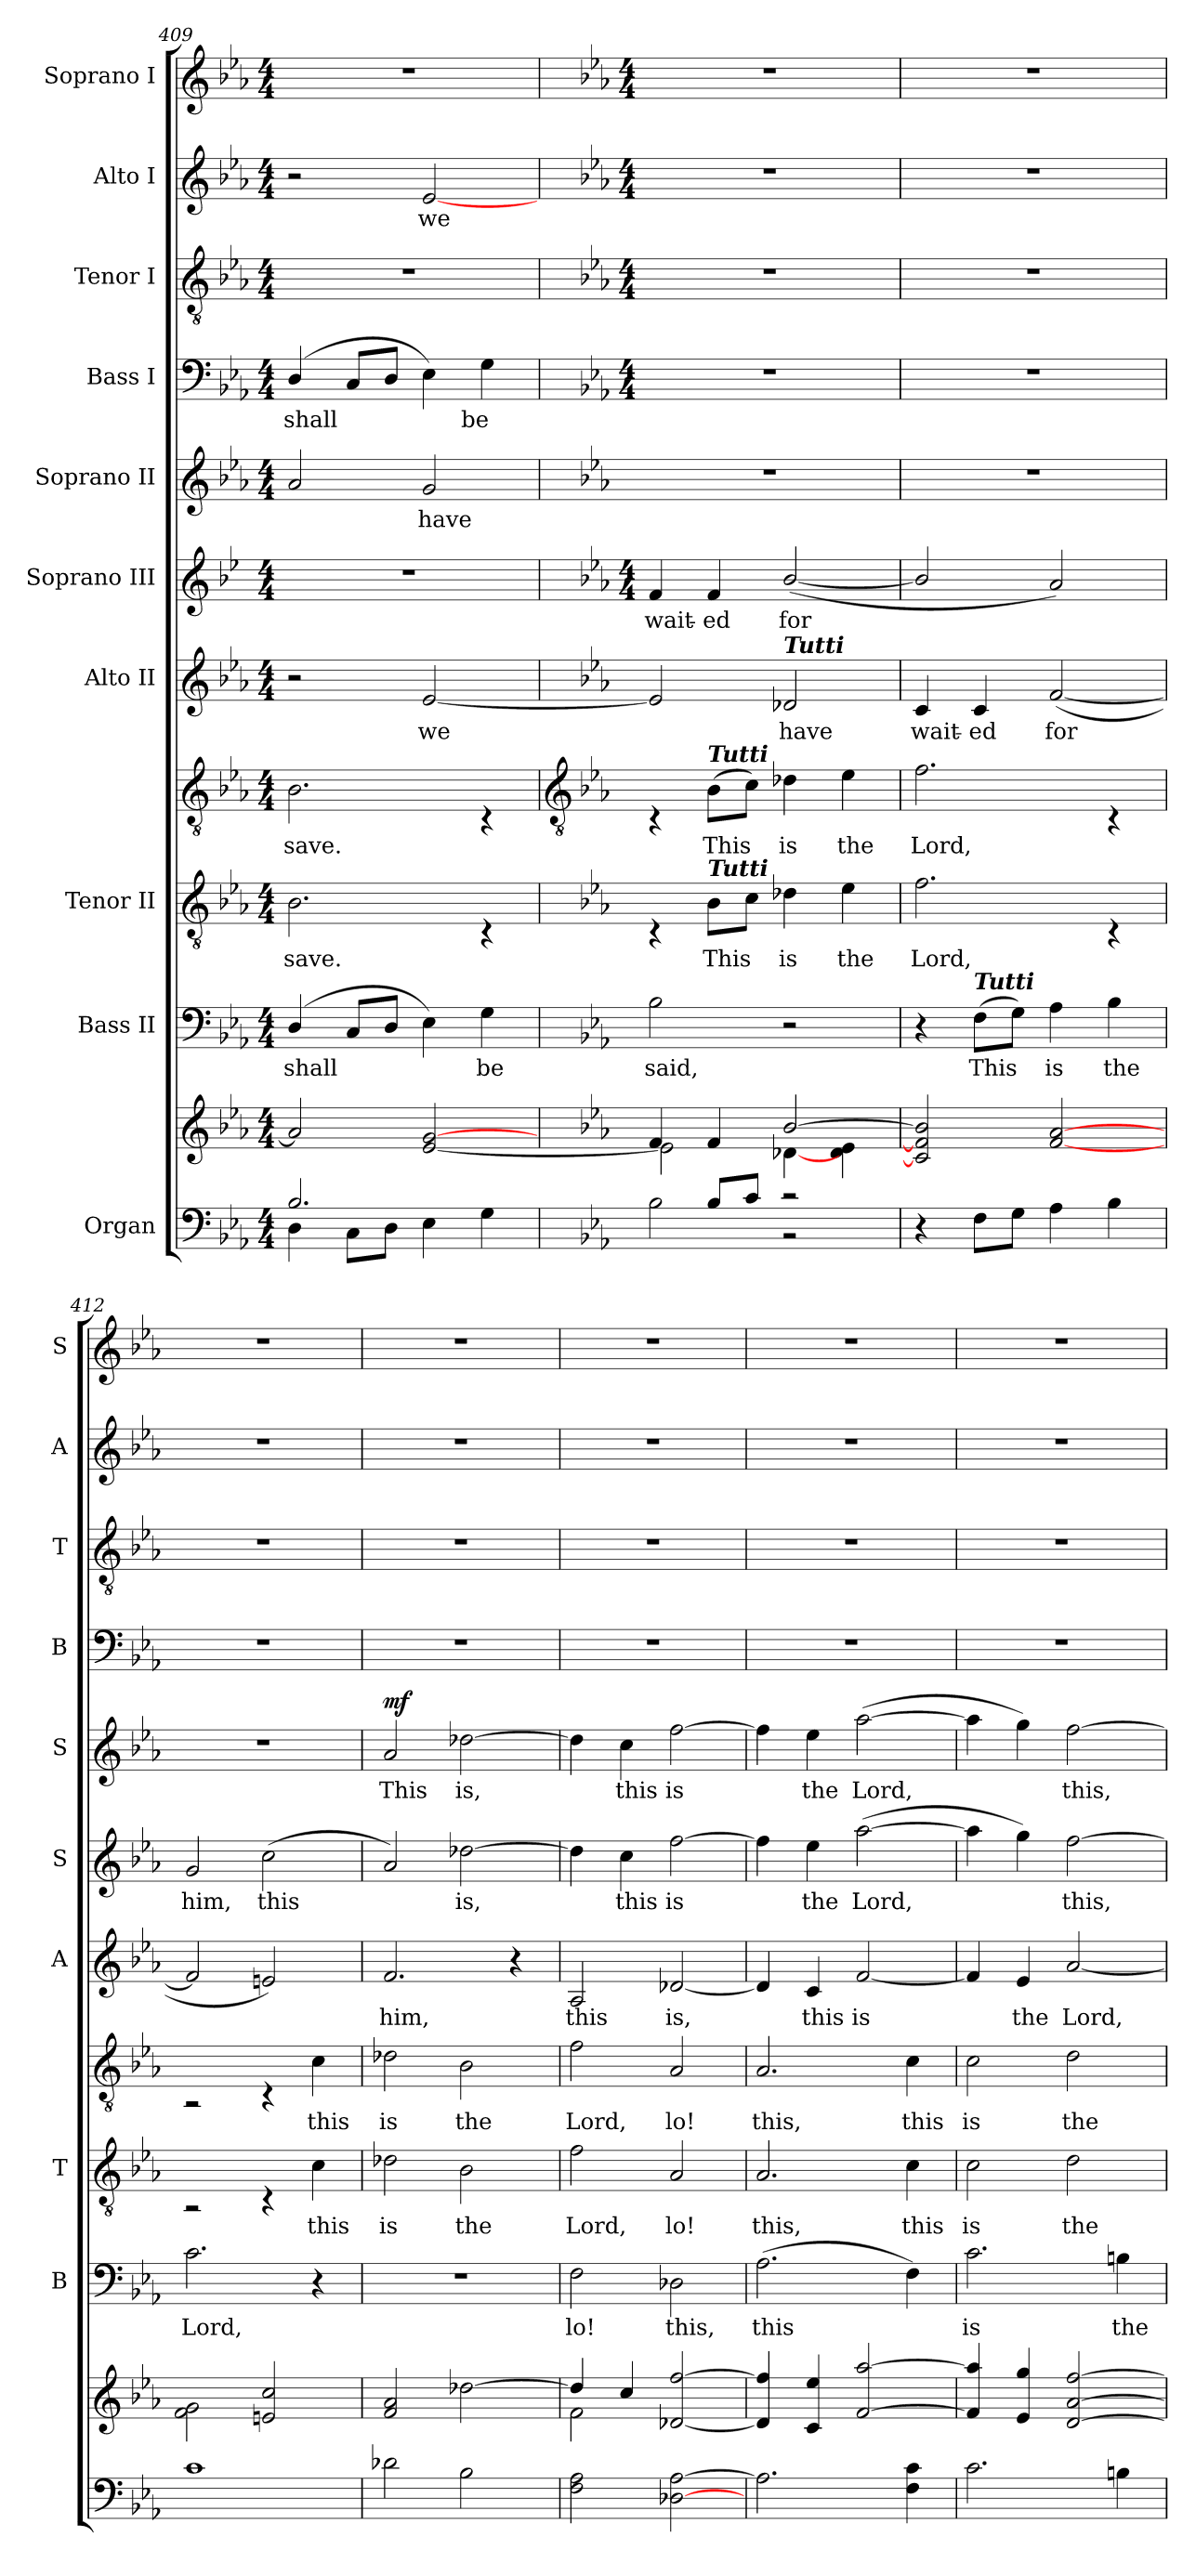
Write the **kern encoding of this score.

**kern	**kern	**kern	**text	**kern	**text	**kern	**text	**kern	**text	**kern	**text	**kern	**text	**dynam	**kern	**text	**kern	**kern	**text	**kern
*part10	*part10	*part9	*part9	*part8	*part8	*part8	*part8	*part7	*part7	*part6	*part6	*part5	*part5	*part5	*part4	*part4	*part3	*part2	*part2	*part1
*staff12	*staff11	*staff10	*staff10	*staff9	*staff9	*staff8	*staff8	*staff7	*staff7	*staff6	*staff6	*staff5	*staff5	*staff5	*staff4	*staff4	*staff3	*staff2	*staff2	*staff1
*I"Organ	*	*I"Bass II	*	*I"Tenor II	*	*	*	*I"Alto II	*	*I"Soprano III	*	*I"Soprano II	*	*	*I"Bass I	*	*I"Tenor I	*I"Alto I	*	*I"Soprano I
*	*	*I'B	*	*I'T	*	*	*	*I'A	*	*I'S	*	*I'S	*	*	*I'B	*	*I'T	*I'A	*	*I'S
*clefF4	*clefG2	*clefF4	*	*clefGv2	*	*clefGv2	*	*clefG2	*	*clefG2	*	*clefG2	*	*	*clefF4	*	*clefGv2	*clefG2	*	*clefG2
*k[b-e-a-]	*k[b-e-a-]	*k[b-e-a-]	*	*k[b-e-a-]	*	*k[b-e-a-]	*	*k[b-e-a-]	*	*k[b-e-]	*	*k[b-e-a-]	*	*	*k[b-e-a-]	*	*k[b-e-a-]	*k[b-e-a-]	*	*k[b-e-a-]
*E-:	*E-:	*E-:	*	*E-:	*	*E-:	*	*E-:	*	*B-:	*	*E-:	*	*	*E-:	*	*E-:	*E-:	*	*E-:
*M4/4	*M4/4	*M4/4	*	*M4/4	*	*M4/4	*	*M4/4	*	*M4/4	*	*M4/4	*	*	*M4/4	*	*M4/4	*M4/4	*	*M4/4
=409	=409	=409	=409	=409	=409	=409	=409	=409	=409	=409	=409	=409	=409	=409	=409	=409	=409	=409	=409	=409
*^	*^	*	*	*	*	*	*	*	*	*	*	*	*	*	*	*	*	*	*	*
!	!	!	!	!	!LO:LY:b	!	!LO:LY:b	!	!LO:LY:b	!	!	!	!	!	!	!	!	!LO:LY:b	!	!	!	!
2.B-/	4D\	2a-/]	2ryy	(<4D/	shall	2.B-	save.	2.B-	save.	2r	.	1r	.	2a-	.	.	(<4D/	shall	1r	2r	.	1r
.	8C\L	.	.	8CL	.	.	.	.	.	.	.	.	.	.	.	.	8CL	.	.	.	.	.
.	8D\J	.	.	8DJ	.	.	.	.	.	.	.	.	.	.	.	.	8DJ	.	.	.	.	.
!	!	!	!	!	!	!	!	!	!	!	!LO:LY:b	!	!	!	!LO:LY:b	!	!	!	!	!	!LO:LY:b	!
.	4E-\	2ryy	[2e-/ [2g/	4E-)	.	.	.	.	.	[2e-	we	.	.	2g	have	.	4E-)	.	.	[2e-	we	.
!	!	!	!	!	!LO:LY:b	!	!	!	!	!	!	!	!	!	!	!	!	!LO:LY:b	!	!	!	!
4ryy	4G\	.	.	4G	be	4rBB	.	4rBB	.	.	.	.	.	.	.	.	4G	be	.	.	.	.
!!LO:LB:g=z
=410	=410	=410	=410	=410	=410	=410	=410	=410	=410	=410	=410	=410	=410	=410	=410	=410	=410	=410	=410	=410	=410	=410
*	*	*	*	*	*	*	*	*clefGv2	*	*	*	*	*	*	*	*	*	*	*	*	*	*
*	*	*	*	*	*	*	*	*	*	*	*	*k[b-e-a-]	*	*	*	*	*	*	*	*	*	*
*	*	*	*	*	*	*	*	*	*	*	*	*E-:	*	*	*	*	*	*	*	*	*	*
*	*	*	*	*	*	*	*	*	*	*	*	*M4/4	*	*	*	*	*M4/4	*	*M4/4	*M4/4	*	*M4/4
!	!	!	!	!	!LO:LY:b	!	!	!	!	!	!	!	!LO:LY:b	!	!	!	!	!	!	!	!	!
4ryy	2B-\	4f/	2e-\]	2B-	said,	4rBB	.	4rBB	.	2e-]	.	4f	wait-	1r	.	.	1r	.	1r	1r	.	1r
!	!	!	!	!	!	!	!	!LO:TX:a:Bi:t=Tutti	!	!	!	!	!	!	!	!	!	!	!	!	!	!
!	!	!	!	!	!	!LO:TX:a:Bi:t=Tutti	!	!	!	!	!	!	!	!	!	!	!	!	!	!	!	!
!	!	!	!	!	!	!	!LO:LY:b	!	!LO:LY:b	!	!	!	!LO:LY:b	!	!	!	!	!	!	!	!	!
8B-/L	.	4f/	.	.	.	8B-L	This	(>8B-L	This	.	.	4f	-ed	.	.	.	.	.	.	.	.	.
8c/J	.	.	.	.	.	8cJ	.	8cJ)	.	.	.	.	.	.	.	.	.	.	.	.	.	.
!	!	!	!	!	!	!	!	!	!	!LO:TX:a:Bi:t=Tutti	!	!	!	!	!	!	!	!	!	!	!	!
!	!	!	!	!	!	!	!LO:LY:b	!	!LO:LY:b	!	!LO:LY:b	!	!LO:LY:b	!	!	!	!	!	!	!	!	!
2r	2r	[2b-/	[4d-X\	2r	.	4d-X	is	4d-X	is	2d-X	have	(<[2b-/	for	.	.	.	.	.	.	.	.	.
!	!	!	!	!	!	!	!LO:LY:b	!	!LO:LY:b	!	!	!	!	!	!	!	!	!	!	!	!	!
.	.	.	4d-\ 4e-\	.	.	4e-	the	4e-	the	.	.	.	.	.	.	.	.	.	.	.	.	.
=411	=411	=411	=411	=411	=411	=411	=411	=411	=411	=411	=411	=411	=411	=411	=411	=411	=411	=411	=411	=411	=411	=411
!	!	!	!	!	!	!	!LO:LY:b	!	!LO:LY:b	!	!LO:LY:b	!	!	!	!	!	!	!	!	!	!	!
4r	2ryy	2c/] 2f/] 2b-/]	2ryy	4r	.	2.f	Lord,	2.f	Lord,	4c	wait-	2b-/]	.	1r	.	.	1r	.	1r	1r	.	1r
!	!	!	!	!LO:TX:a:Bi:t=Tutti	!	!	!	!	!	!	!	!	!	!	!	!	!	!	!	!	!	!
!	!	!	!	!	!LO:LY:b	!	!	!	!	!	!LO:LY:b	!	!	!	!	!	!	!	!	!	!	!
8F\L	.	.	.	(>8FL	This	.	.	.	.	4c	-ed	.	.	.	.	.	.	.	.	.	.	.
8G\J	.	.	.	8GJ)	.	.	.	.	.	.	.	.	.	.	.	.	.	.	.	.	.	.
!	!	!	!	!	!LO:LY:b	!	!	!	!	!	!LO:LY:b	!	!	!	!	!	!	!	!	!	!	!
4A-\	2ryy	2ryy	[2f/ [2a-/	4A-	is	.	.	.	.	(<[2f	for	2a-)	.	.	.	.	.	.	.	.	.	.
!	!	!	!	!	!LO:LY:b	!	!	!	!	!	!	!	!	!	!	!	!	!	!	!	!	!
4B-\	.	.	.	4B-	the	4rBB	.	4rBB	.	.	.	.	.	.	.	.	.	.	.	.	.	.
=412	=412	=412	=412	=412	=412	=412	=412	=412	=412	=412	=412	=412	=412	=412	=412	=412	=412	=412	=412	=412	=412	=412
!	!	!	!	!	!LO:LY:b	!	!	!	!	!	!	!	!LO:LY:b	!	!	!	!	!	!	!	!	!
1c/	2ryy	2ryy	2f\ 2g\	2.c	Lord,	2rBB	.	2rBB	.	2f]	.	2g	him,	1r	.	.	1r	.	1r	1r	.	1r
!	!	!	!	!	!	!	!	!	!	!	!	!	!LO:LY:b	!	!	!	!	!	!	!	!	!
.	2ryy	2en/ 2cc/	2ryy	.	.	4rBB	.	4rBB	.	2en)	.	(<2cc	this	.	.	.	.	.	.	.	.	.
!	!	!	!	!	!	!	!LO:LY:b	!	!LO:LY:b	!	!	!	!	!	!	!	!	!	!	!	!	!
.	.	.	.	4r	.	4c	this	4c	this	.	.	.	.	.	.	.	.	.	.	.	.	.
=413	=413	=413	=413	=413	=413	=413	=413	=413	=413	=413	=413	=413	=413	=413	=413	=413	=413	=413	=413	=413	=413	=413
!	!	!	!	!	!	!	!LO:LY:b	!	!LO:LY:b	!	!LO:LY:b	!	!	!	!LO:LY:b	!LO:DY:b	!	!	!	!	!	!
2d-X\	2ryy	2f/ 2a-/	1ryy	1r	.	2d-X	is	2d-X	is	2.f	him,	2a-)	.	2a-	This	mf	1r	.	1r	1r	.	1r
!	!	!	!	!	!	!	!LO:LY:b	!	!LO:LY:b	!	!	!	!LO:LY:b	!	!LO:LY:b	!	!	!	!	!	!	!
2B-\	2ryy	[2dd-X\	.	.	.	2B-	the	2B-	the	.	.	[2dd-X	is,	[2dd-X	is,	.	.	.	.	.	.	.
.	.	.	.	.	.	.	.	.	.	4r	.	.	.	.	.	.	.	.	.	.	.	.
=414	=414	=414	=414	=414	=414	=414	=414	=414	=414	=414	=414	=414	=414	=414	=414	=414	=414	=414	=414	=414	=414	=414
!	!	!	!	!	!LO:LY:b	!	!LO:LY:b	!	!LO:LY:b	!	!LO:LY:b	!	!	!	!	!	!	!	!	!	!	!
2F\ 2A-\	1ryy	4dd-/]	2f\	2F	lo!	2f	Lord,	2f	Lord,	2A-	this	4dd-]	.	4dd-]	.	.	1r	.	1r	1r	.	1r
!	!	!	!	!	!	!	!	!	!	!	!	!	!LO:LY:b	!	!LO:LY:b	!	!	!	!	!	!	!
.	.	4cc/	.	.	.	.	.	.	.	.	.	4cc	this	4cc	this	.	.	.	.	.	.	.
!	!	!	!	!	!LO:LY:b	!	!LO:LY:b	!	!LO:LY:b	!	!LO:LY:b	!	!LO:LY:b	!	!LO:LY:b	!	!	!	!	!	!	!
[2D-X\ [2A-\	.	[2d-X/ [2ff/	2ryy	2D-X	this,	2A-	lo!	2A-	lo!	[2d-X	is,	[2ff	is	[2ff	is	.	.	.	.	.	.	.
=415	=415	=415	=415	=415	=415	=415	=415	=415	=415	=415	=415	=415	=415	=415	=415	=415	=415	=415	=415	=415	=415	=415
!	!	!	!	!	!LO:LY:b	!	!LO:LY:b	!	!LO:LY:b	!	!	!	!	!	!	!	!	!	!	!	!	!
2.A-\]	2ryy	4d-/] 4ff/]	1ryy	(>2.A-	this	2.A-	this,	2.A-	this,	4d-]	.	4ff]	.	4ff]	.	.	1r	.	1r	1r	.	1r
!	!	!	!	!	!	!	!	!	!	!	!LO:LY:b	!	!LO:LY:b	!	!LO:LY:b	!	!	!	!	!	!	!
.	.	4c/ 4ee-/	.	.	.	.	.	.	.	4c	this	4ee-	the	4ee-	the	.	.	.	.	.	.	.
!	!	!	!	!	!	!	!	!	!	!	!LO:LY:b	!	!LO:LY:b	!	!LO:LY:b	!	!	!	!	!	!	!
.	2ryy	[2f/ [2aa-/	.	.	.	.	.	.	.	[2f	is	(>[2aa-	Lord,	(>[2aa-	Lord,	.	.	.	.	.	.	.
!	!	!	!	!	!	!	!LO:LY:b	!	!LO:LY:b	!	!	!	!	!	!	!	!	!	!	!	!	!
4F\ 4c\	.	.	.	4F)	.	4c	this	4c	this	.	.	.	.	.	.	.	.	.	.	.	.	.
=416	=416	=416	=416	=416	=416	=416	=416	=416	=416	=416	=416	=416	=416	=416	=416	=416	=416	=416	=416	=416	=416	=416
!	!	!	!	!	!LO:LY:b	!	!LO:LY:b	!	!LO:LY:b	!	!	!	!	!	!	!	!	!	!	!	!	!
2.c\	2ryy	4f/] 4aa-/]	1ryy	2.c	is	2c	is	2c	is	4f]	.	4aa-]	.	4aa-]	.	.	1r	.	1r	1r	.	1r
!	!	!	!	!	!	!	!	!	!	!	!LO:LY:b	!	!	!	!	!	!	!	!	!	!	!
.	.	4e-/ 4gg/	.	.	.	.	.	.	.	4e-	the	4gg)	.	4gg)	.	.	.	.	.	.	.	.
!	!	!	!	!	!	!	!LO:LY:b	!	!LO:LY:b	!	!LO:LY:b	!	!LO:LY:b	!	!LO:LY:b	!	!	!	!	!	!	!
.	2ryy	[2d/ [2a-/ [2ff/	.	.	.	2d	the	2d	the	[2a-	Lord,	[2ff	this,	[2ff	this,	.	.	.	.	.	.	.
!	!	!	!	!	!LO:LY:b	!	!	!	!	!	!	!	!	!	!	!	!	!	!	!	!	!
4Bn\	.	.	.	4Bn	the	.	.	.	.	.	.	.	.	.	.	.	.	.	.	.	.	.
*v	*v	*	*	*	*	*	*	*	*	*	*	*	*	*	*	*	*	*	*	*	*	*
*	*v	*v	*	*	*	*	*	*	*	*	*	*	*	*	*	*	*	*	*	*	*
=	=	=	=	=	=	=	=	=	=	=	=	=	=	=	=	=	=	=	=	=
*-	*-	*-	*-	*-	*-	*-	*-	*-	*-	*-	*-	*-	*-	*-	*-	*-	*-	*-	*-	*-
